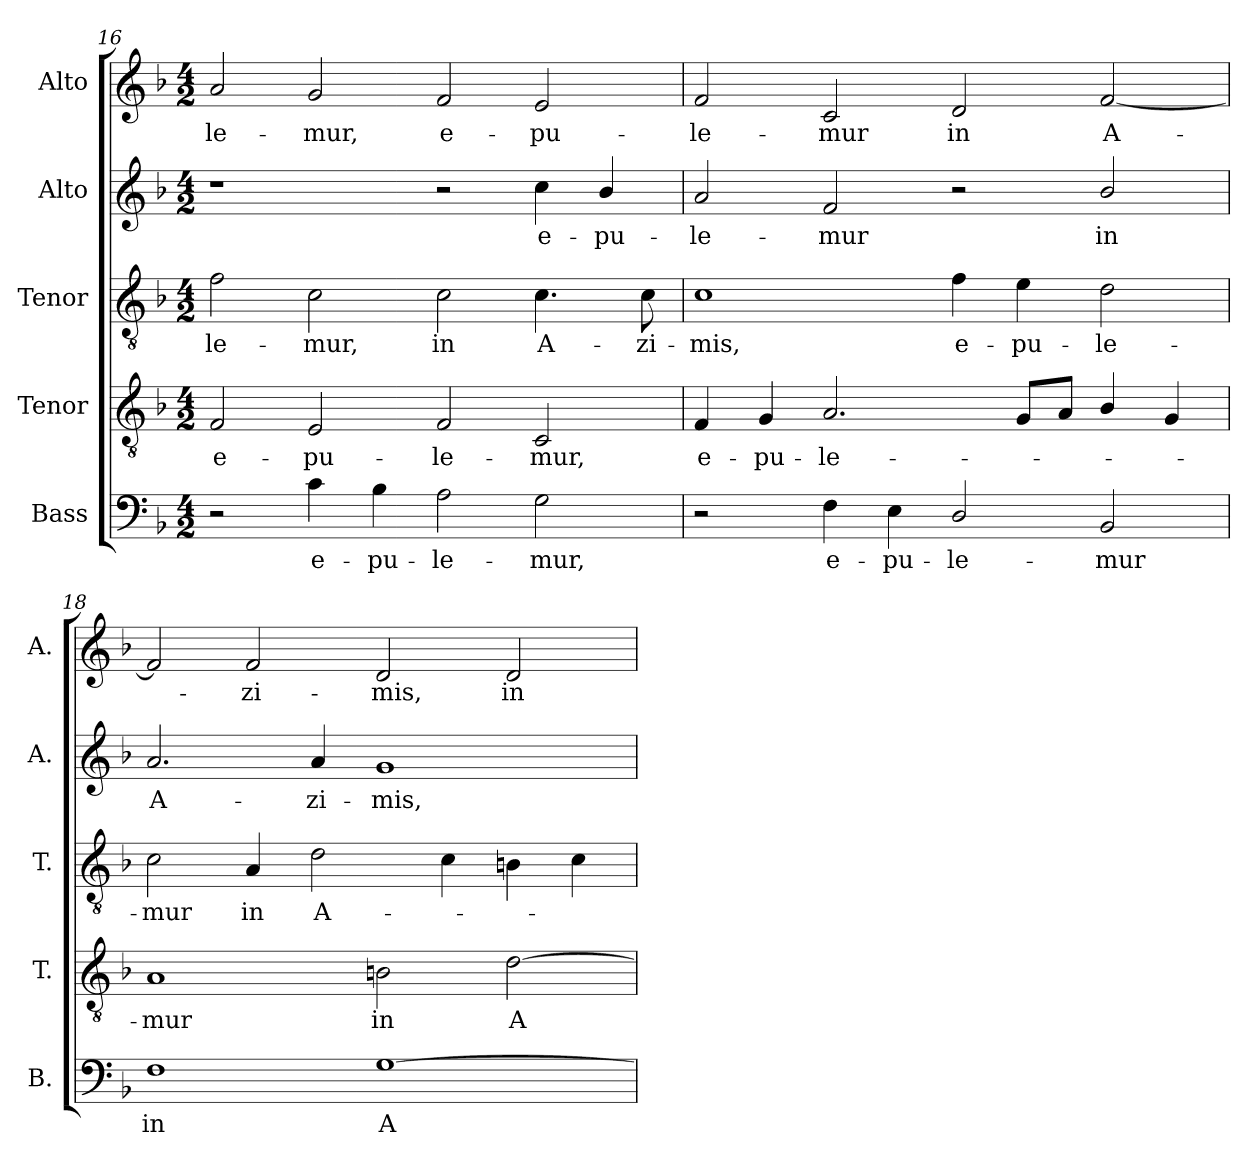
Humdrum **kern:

**kern	**text	**kern	**text	**kern	**text	**kern	**text	**kern	**text
*part5	*part5	*part4	*part4	*part3	*part3	*part2	*part2	*part1	*part1
*staff5	*staff5	*staff4	*staff4	*staff3	*staff3	*staff2	*staff2	*staff1	*staff1
*I"Bass	*	*I"Tenor	*	*I"Tenor	*	*I"Alto	*	*I"Alto	*
*I'B.	*	*I'T.	*	*I'T.	*	*I'A.	*	*I'A.	*
*clefF4	*	*clefGv2	*	*clefGv2	*	*clefG2	*	*clefG2	*
*	*	*ITrd7c12	*	*ITrd7c12	*	*	*	*	*
*k[b-]	*	*k[b-]	*	*k[b-]	*	*k[b-]	*	*k[b-]	*
*F:	*	*F:	*	*F:	*	*F:	*	*F:	*
*M4/2	*	*M4/2	*	*M4/2	*	*M4/2	*	*M4/2	*
=16	=16	=16	=16	=16	=16	=16	=16	=16	=16
!	!	!	!LO:LY:b:color=#000000	!	!	!	!	!	!
!	!	!	!	!	!LO:LY:b:color=#000000	!	!	!	!
!	!	!	!	!	!	!	!	!	!LO:LY:b:color=#000000
2r	.	2FFi/	e-	2Fi\	-le-	1r	.	2ai/	-le-
!	!LO:LY:b:color=#000000	!	!	!	!	!	!	!	!
!	!	!	!LO:LY:b:color=#000000	!	!	!	!	!	!
!	!	!	!	!	!LO:LY:b:color=#000000	!	!	!	!
!	!	!	!	!	!	!	!	!	!LO:LY:b:color=#000000
4ci\	e-	2EEi/	-pu-	2Ci\	-mur,	.	.	2gi/	-mur,
!	!LO:LY:b:color=#000000	!	!	!	!	!	!	!	!
4B-i\	-pu-	.	.	.	.	.	.	.	.
!	!LO:LY:b:color=#000000	!	!	!	!	!	!	!	!
!	!	!	!LO:LY:b:color=#000000	!	!	!	!	!	!
!	!	!	!	!	!LO:LY:b:color=#000000	!	!	!	!
!	!	!	!	!	!	!	!	!	!LO:LY:b:color=#000000
2Ai\	-le-	2FFi/	-le-	2Ci\	in	2r	.	2fi/	e-
!	!LO:LY:b:color=#000000	!	!	!	!	!	!	!	!
!	!	!	!LO:LY:b:color=#000000	!	!	!	!	!	!
!	!	!	!	!	!LO:LY:b:color=#000000	!	!	!	!
!	!	!	!	!	!	!	!LO:LY:b:color=#000000	!	!
!	!	!	!	!	!	!	!	!	!LO:LY:b:color=#000000
2Gi\	-mur,	2CCi/	-mur,	4.Ci\	A-	4cci\	e-	2ei/	-pu-
!	!	!	!	!	!	!	!LO:LY:b:color=#000000	!	!
.	.	.	.	.	.	4b-i/	-pu-	.	.
!	!	!	!	!	!LO:LY:b:color=#000000	!	!	!	!
.	.	.	.	8Ci\	-zi-	.	.	.	.
=17	=17	=17	=17	=17	=17	=17	=17	=17	=17
!	!	!	!LO:LY:b:color=#000000	!	!	!	!	!	!
!	!	!	!	!	!LO:LY:b:color=#000000	!	!	!	!
!	!	!	!	!	!	!	!LO:LY:b:color=#000000	!	!
!	!	!	!	!	!	!	!	!	!LO:LY:b:color=#000000
2r	.	4FFi/	e-	1Ci	-mis,	2ai/	-le-	2fi/	-le-
!	!	!	!LO:LY:b:color=#000000	!	!	!	!	!	!
.	.	4GGi/	-pu-	.	.	.	.	.	.
!	!LO:LY:b:color=#000000	!	!	!	!	!	!	!	!
!	!	!	!LO:LY:b:color=#000000	!	!	!	!	!	!
!	!	!	!	!	!	!	!LO:LY:b:color=#000000	!	!
!	!	!	!	!	!	!	!	!	!LO:LY:b:color=#000000
4Fi\	e-	2.AAi/	-le-	.	.	2fi/	-mur	2ci/	-mur
!	!LO:LY:b:color=#000000	!	!	!	!	!	!	!	!
4Ei\	-pu-	.	.	.	.	.	.	.	.
!	!LO:LY:b:color=#000000	!	!	!	!	!	!	!	!
!	!	!	!	!	!LO:LY:b:color=#000000	!	!	!	!
!	!	!	!	!	!	!	!	!	!LO:LY:b:color=#000000
2Di/	-le-	.	.	4Fi\	e-	2r	.	2di/	in
!	!	!	!	!	!LO:LY:b:color=#000000	!	!	!	!
.	.	8GGi/L	.	4Ei\	-pu-	.	.	.	.
.	.	8AAi/J	.	.	.	.	.	.	.
!	!LO:LY:b:color=#000000	!	!	!	!	!	!	!	!
!	!	!	!	!	!LO:LY:b:color=#000000	!	!	!	!
!	!	!	!	!	!	!	!LO:LY:b:color=#000000	!	!
!	!	!	!	!	!	!	!	!	!LO:LY:b:color=#000000
2BB-i/	-mur	4BB-i/	.	2Di\	-le-	2b-i/	in	[2fi/	A-
.	.	4GGi/	.	.	.	.	.	.	.
=18	=18	=18	=18	=18	=18	=18	=18	=18	=18
!	!LO:LY:b:color=#000000	!	!	!	!	!	!	!	!
!	!	!	!LO:LY:b:color=#000000	!	!	!	!	!	!
!	!	!	!	!	!LO:LY:b:color=#000000	!	!	!	!
!	!	!	!	!	!	!	!LO:LY:b:color=#000000	!	!
1Fi	in	1AAi	-mur	2Ci\	-mur	2.ai/	A-	2fi/]	.
!	!	!	!	!	!LO:LY:b:color=#000000	!	!	!	!
!	!	!	!	!	!	!	!	!	!LO:LY:b:color=#000000
.	.	.	.	4AAi/	in	.	.	2fi/	-zi-
!	!	!	!	!	!LO:LY:b:color=#000000	!	!	!	!
!	!	!	!	!	!	!	!LO:LY:b:color=#000000	!	!
.	.	.	.	2Di\	A-	4ai/	-zi-	.	.
!	!LO:LY:b:color=#000000	!	!	!	!	!	!	!	!
!	!	!	!LO:LY:b:color=#000000	!	!	!	!	!	!
!	!	!	!	!	!	!	!LO:LY:b:color=#000000	!	!
!	!	!	!	!	!	!	!	!	!LO:LY:b:color=#000000
[1Gi	A-	2BBni\	in	.	.	1gi	-mis,	2di/	-mis,
.	.	.	.	4Ci\	.	.	.	.	.
!	!	!	!LO:LY:b:color=#000000	!	!	!	!	!	!
!	!	!	!	!	!	!	!	!	!LO:LY:b:color=#000000
.	.	[2Di\	A-	4BBni\	.	.	.	2di/	in
.	.	.	.	4Ci\	.	.	.	.	.
=	=	=	=	=	=	=	=	=	=
*-	*-	*-	*-	*-	*-	*-	*-	*-	*-
